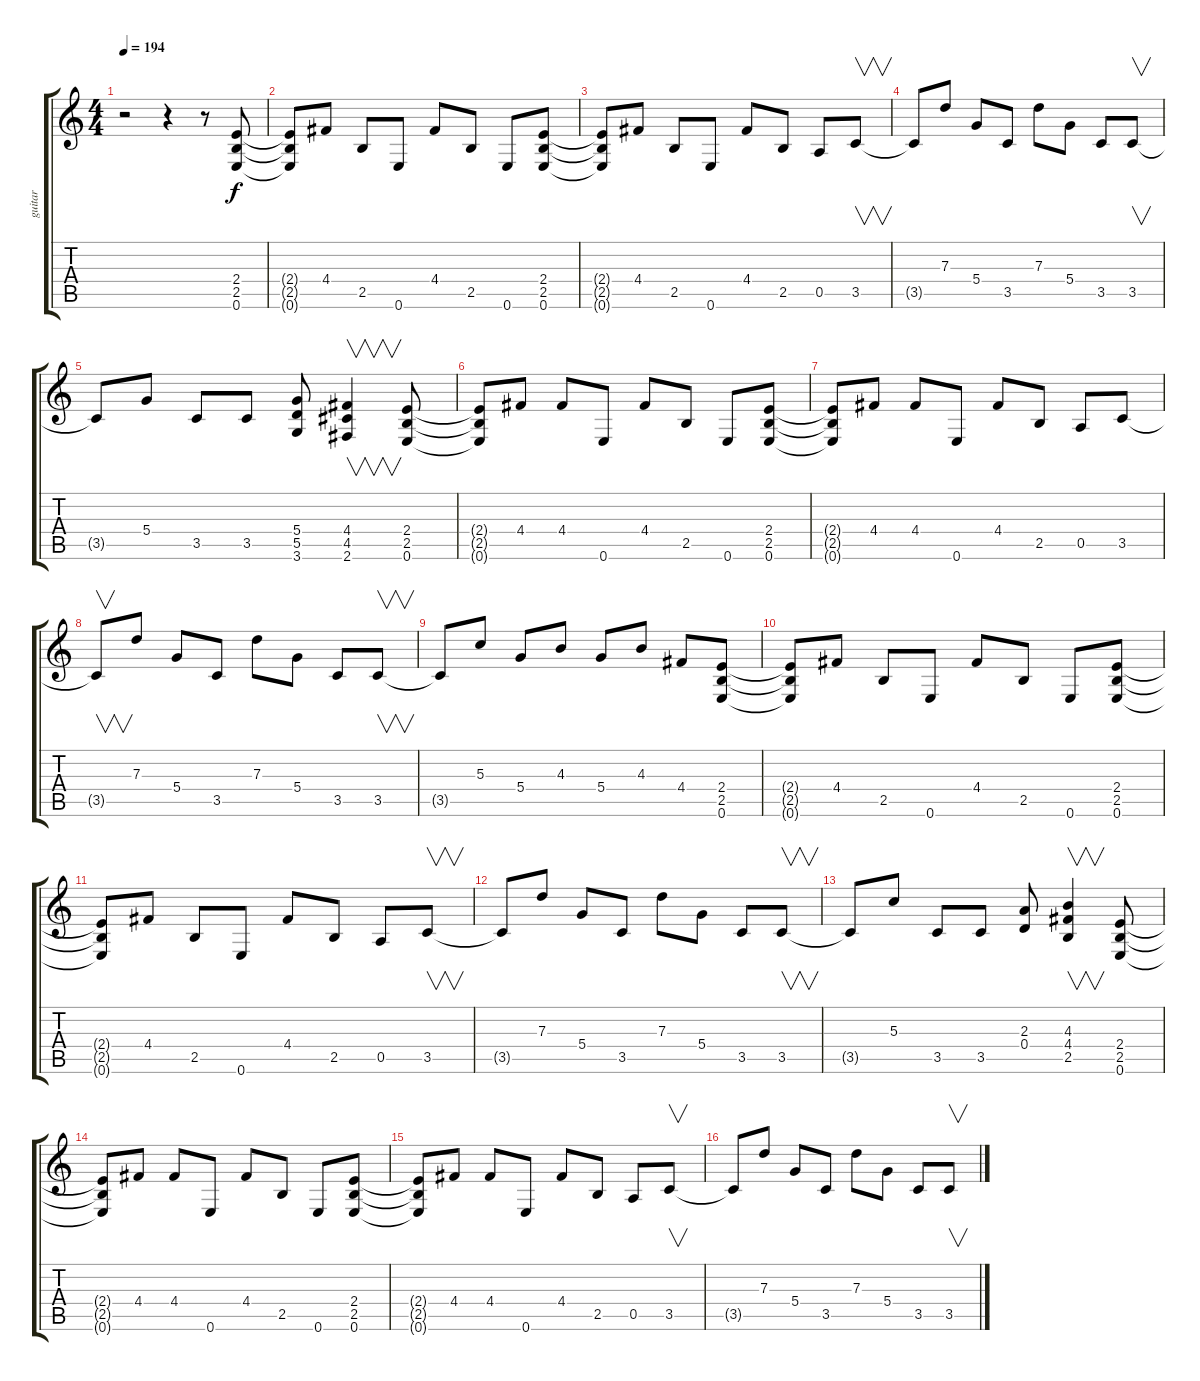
\track ("guitar" "guitar") {instrument overdrivenguitar}
\staff {score tabs}
\tuning (E4 B3 G3 D3 A2 E2) {hide}
\ts (4 4)
\tempo 194
\clef g2
\ks c
r.2{dy f instrument overdrivenguitar} r.4 r.8 (2.4 2.5 0.6).8 |
(2.4{t} 2.5{t} 0.6{t}).8 4.4.8 2.5.8 0.6.8 4.4.8 2.5.8 0.6.8 (2.4 2.5 0.6).8 |
(2.4{t} 2.5{t} 0.6{t}).8 4.4.8 2.5.8 0.6.8 4.4.8 2.5.8 0.5.8 3.5.8{v} |
3.5{t}.8 7.3.8 5.4.8 3.5.8 7.3.8 5.4.8 3.5.8 3.5.8{v} |
3.5{t}.8 5.4.8 3.5.8 3.5.8 (5.4 5.5 3.6).8 (4.4 4.5 2.6).4{v} (2.4 2.5 0.6).8 |
(2.4{t} 2.5{t} 0.6{t}).8 4.4.8 4.4.8 0.6.8 4.4.8 2.5.8 0.6.8 (2.4 2.5 0.6).8 |
(2.4{t} 2.5{t} 0.6{t}).8 4.4.8 4.4.8 0.6.8 4.4.8 2.5.8 0.5.8 3.5.8 |
3.5{t}.8{v} 7.3.8 5.4.8 3.5.8 7.3.8 5.4.8 3.5.8 3.5.8{v} |
3.5{t}.8 5.3.8 5.4.8 4.3.8 5.4.8 4.3.8 4.4.8 (2.4 2.5 0.6).8 |
(2.4{t} 2.5{t} 0.6{t}).8 4.4.8 2.5.8 0.6.8 4.4.8 2.5.8 0.6.8 (2.4 2.5 0.6).8 |
(2.4{t} 2.5{t} 0.6{t}).8 4.4.8 2.5.8 0.6.8 4.4.8 2.5.8 0.5.8 3.5.8{v} |
3.5{t}.8 7.3.8 5.4.8 3.5.8 7.3.8 5.4.8 3.5.8 3.5.8{v} |
3.5{t}.8 5.3.8 3.5.8 3.5.8 (2.3 0.4).8 (4.3 4.4 2.5).4{v} (2.4 2.5 0.6).8 |
(2.4{t} 2.5{t} 0.6{t}).8 4.4.8 4.4.8 0.6.8 4.4.8 2.5.8 0.6.8 (2.4 2.5 0.6).8 |
(2.4{t} 2.5{t} 0.6{t}).8 4.4.8 4.4.8 0.6.8 4.4.8 2.5.8 0.5.8 3.5.8{v} |
3.5{t}.8 7.3.8 5.4.8 3.5.8 7.3.8 5.4.8 3.5.8 3.5.8{v}
